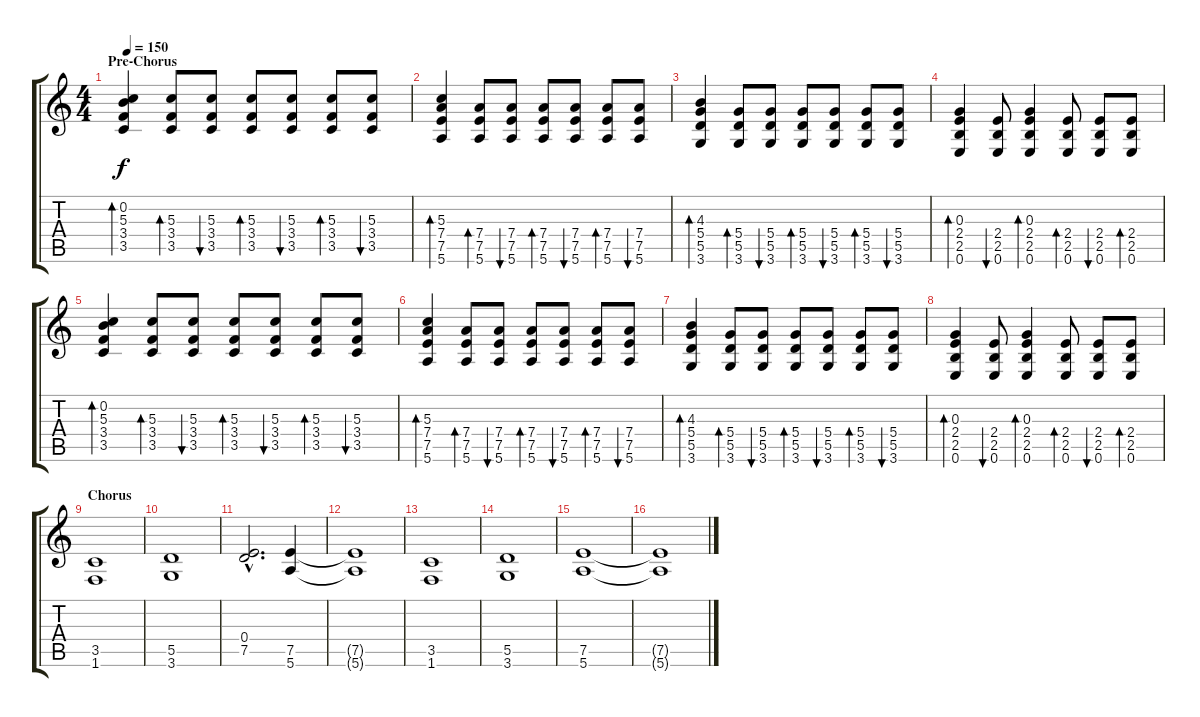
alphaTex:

\track "" {instrument distortionguitar}
\staff {score tabs}
\tuning (E4 B3 G3 D3 A2 E2) {hide}
\ts (4 4)
\section ("" "Pre-Chorus")
\tempo 150
\clef g2
\ks c
(0.2 5.3 3.4 3.5).4{bd 60 dy f volume 11 instrument acousticguitarsteel} (5.3 3.4 3.5).8{bd 60} (5.3 3.4 3.5).8{bu 60} (5.3 3.4 3.5).8{bd 60} (5.3 3.4 3.5).8{bu 60} (5.3 3.4 3.5).8{bd 60} (5.3 3.4 3.5).8{bu 60} |
(5.3 7.4 7.5 5.6).4{bd 60} (7.4 7.5 5.6).8{bd 60} (7.4 7.5 5.6).8{bu 60} (7.4 7.5 5.6).8{bd 60} (7.4 7.5 5.6).8{bu 60} (7.4 7.5 5.6).8{bd 60} (7.4 7.5 5.6).8{bu 60} |
(4.3 5.4 5.5 3.6).4{bd 60} (5.4 5.5 3.6).8{bd 60} (5.4 5.5 3.6).8{bu 60} (5.4 5.5 3.6).8{bd 60} (5.4 5.5 3.6).8{bu 60} (5.4 5.5 3.6).8{bd 60} (5.4 5.5 3.6).8{bu 60} |
(0.3 2.4 2.5 0.6).4{bd 60} (2.4 2.5 0.6).8{bu 60} (0.3 2.4 2.5 0.6).4{bd 60} (2.4 2.5 0.6).8{bd 60} (2.4 2.5 0.6).8{bu 60} (2.4 2.5 0.6).8{bd 60} |
(0.2 5.3 3.4 3.5).4{bd 60 volume 11 instrument acousticguitarsteel} (5.3 3.4 3.5).8{bd 60} (5.3 3.4 3.5).8{bu 60} (5.3 3.4 3.5).8{bd 60} (5.3 3.4 3.5).8{bu 60} (5.3 3.4 3.5).8{bd 60} (5.3 3.4 3.5).8{bu 60} |
(5.3 7.4 7.5 5.6).4{bd 60} (7.4 7.5 5.6).8{bd 60} (7.4 7.5 5.6).8{bu 60} (7.4 7.5 5.6).8{bd 60} (7.4 7.5 5.6).8{bu 60} (7.4 7.5 5.6).8{bd 60} (7.4 7.5 5.6).8{bu 60} |
(4.3 5.4 5.5 3.6).4{bd 60} (5.4 5.5 3.6).8{bd 60} (5.4 5.5 3.6).8{bu 60} (5.4 5.5 3.6).8{bd 60} (5.4 5.5 3.6).8{bu 60} (5.4 5.5 3.6).8{bd 60} (5.4 5.5 3.6).8{bu 60} |
(0.3 2.4 2.5 0.6).4{bd 60} (2.4 2.5 0.6).8{bu 60} (0.3 2.4 2.5 0.6).4{bd 60} (2.4 2.5 0.6).8{bd 60} (2.4 2.5 0.6).8{bu 60} (2.4 2.5 0.6).8{bd 60} |
\section ("" "Chorus")
(3.5 1.6).1{volume 16 balance 11 instrument distortionguitar} |
(5.5 3.6).1 |
(0.4{hac} 7.5{hac}).2{d} (7.5 5.6).4 |
(7.5{t} 5.6{t}).1 |
(3.5 1.6).1 |
(5.5 3.6).1 |
(7.5 5.6).1 |
(7.5{t} 5.6{t}).1
